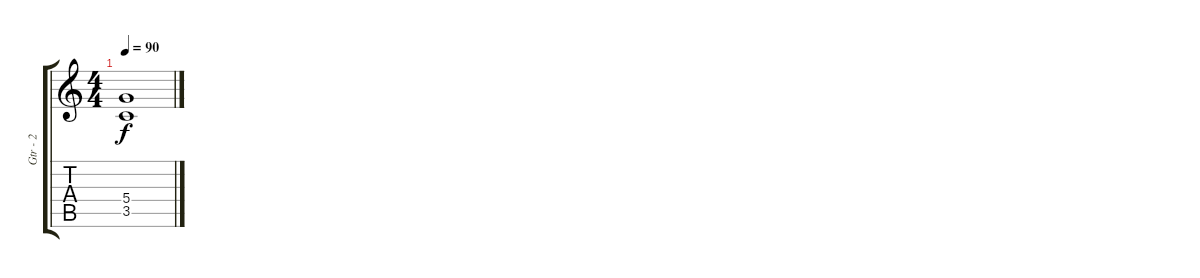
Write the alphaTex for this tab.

\track ("Gtr - 2" "Gtr - 2") {instrument overdrivenguitar}
\staff {score tabs}
\tuning (E4 B3 G3 D3 A2 E2) {hide}
\ts (4 4)
\tempo 90
\clef g2
\ks c
(5.4 3.5).1{dy f}
